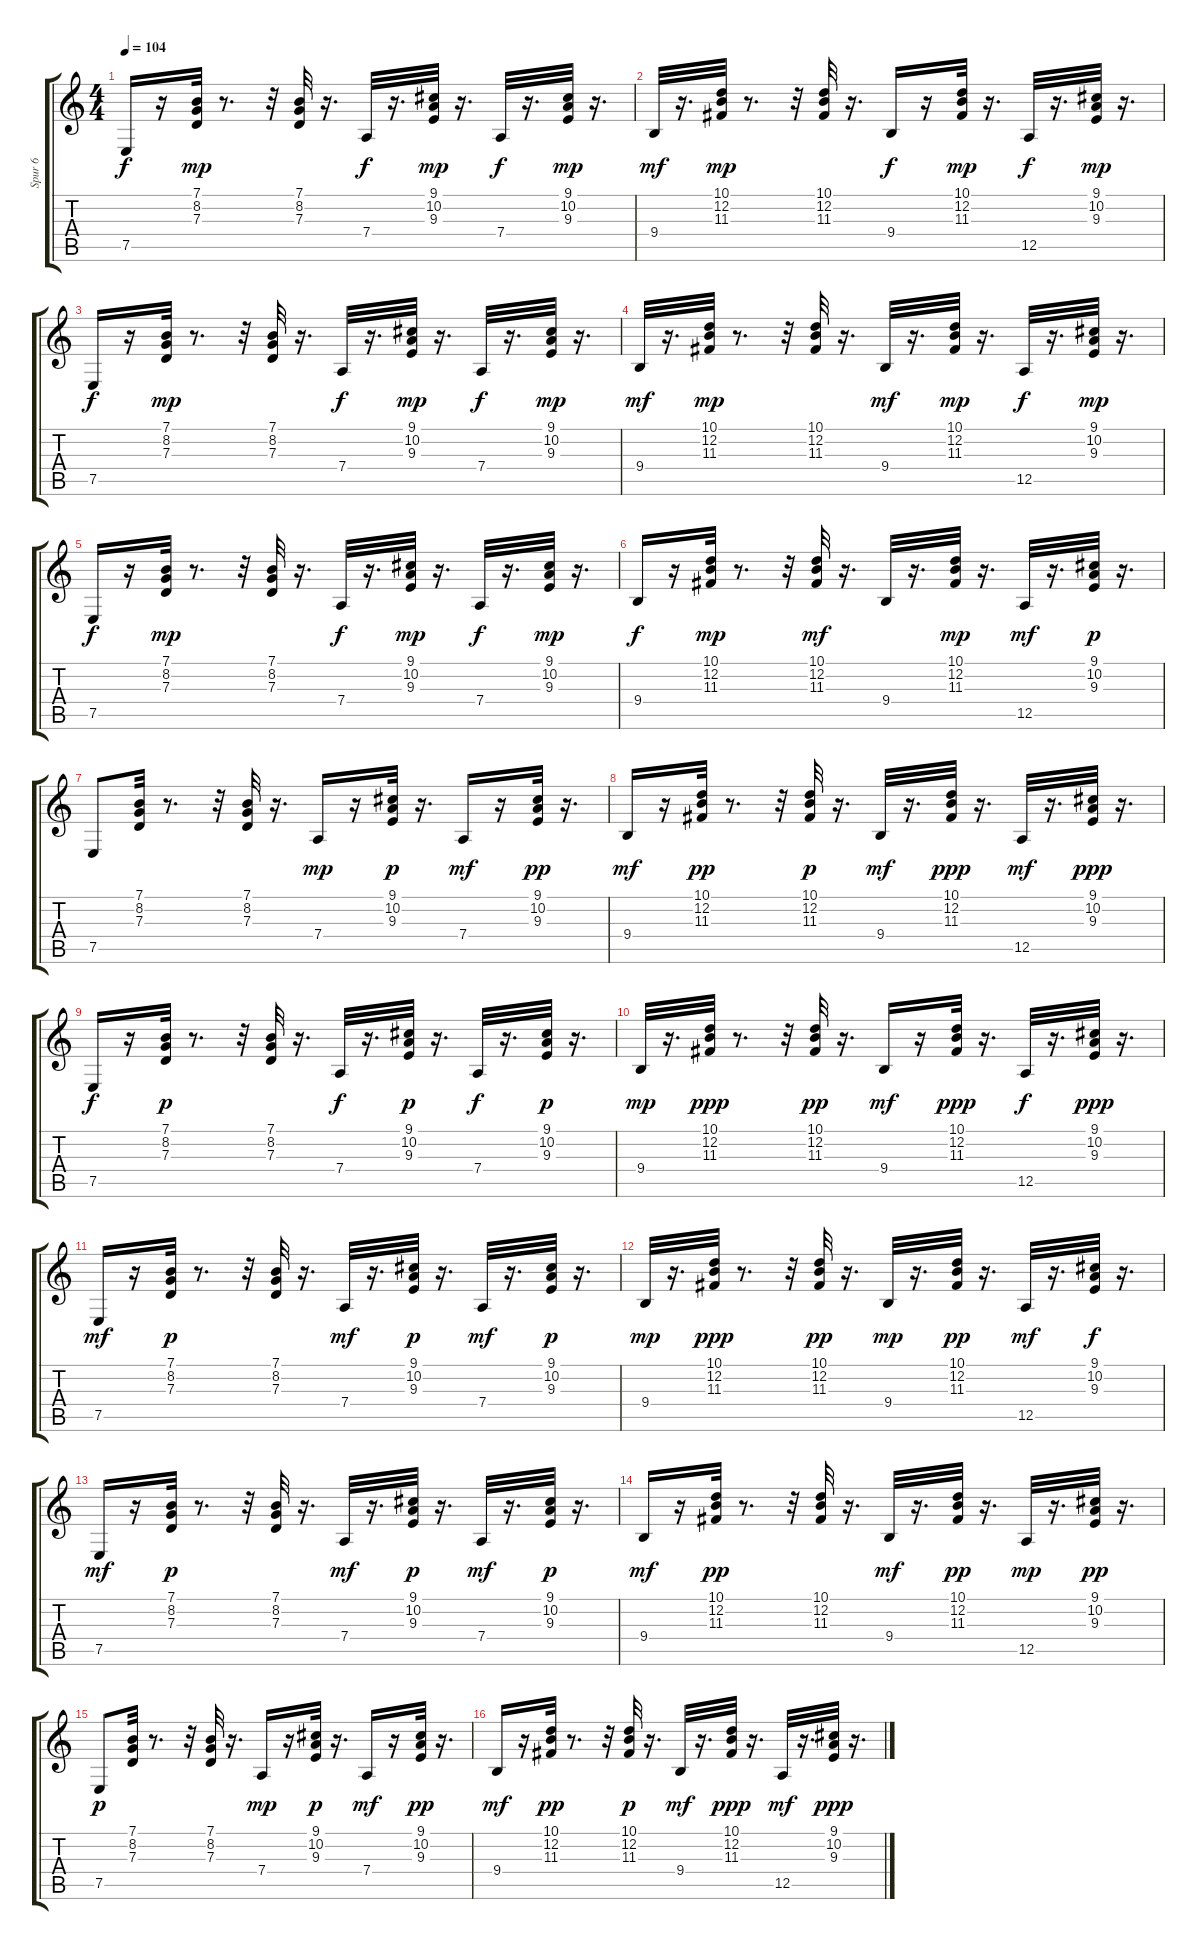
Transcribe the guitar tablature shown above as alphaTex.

\track ("Spur 6" "Spur 6") {instrument pizzicatostrings}
\staff {score tabs}
\tuning (E4 B3 G3 D3 A2 E2) {hide}
\ts (4 4)
\tempo 104
\clef g2
\ks c
7.5.16{dy f} r.16 (7.1 8.2 7.3).32{dy mp} r.8{d} r.32 (7.1 8.2 7.3).32 r.16{d} 7.4.32{dy f} r.16{d} (9.1 10.2 9.3).32{dy mp} r.16{d} 7.4.32{dy f} r.16{d} (9.1 10.2 9.3).32{dy mp} r.16{d} |
9.4.32{dy mf} r.16{d} (10.1 12.2 11.3).32{dy mp} r.8{d} r.32 (10.1 12.2 11.3).32 r.16{d} 9.4.16{dy f} r.16 (10.1 12.2 11.3).32{dy mp} r.16{d} 12.5.32{dy f} r.16{d} (9.1 10.2 9.3).32{dy mp} r.16{d} |
7.5.16{dy f} r.16 (7.1 8.2 7.3).32{dy mp} r.8{d} r.32 (7.1 8.2 7.3).32 r.16{d} 7.4.32{dy f} r.16{d} (9.1 10.2 9.3).32{dy mp} r.16{d} 7.4.32{dy f} r.16{d} (9.1 10.2 9.3).32{dy mp} r.16{d} |
9.4.32{dy mf} r.16{d} (10.1 12.2 11.3).32{dy mp} r.8{d} r.32 (10.1 12.2 11.3).32 r.16{d} 9.4.32{dy mf} r.16{d} (10.1 12.2 11.3).32{dy mp} r.16{d} 12.5.32{dy f} r.16{d} (9.1 10.2 9.3).32{dy mp} r.16{d} |
7.5.16{dy f} r.16 (7.1 8.2 7.3).32{dy mp} r.8{d} r.32 (7.1 8.2 7.3).32 r.16{d} 7.4.32{dy f} r.16{d} (9.1 10.2 9.3).32{dy mp} r.16{d} 7.4.32{dy f} r.16{d} (9.1 10.2 9.3).32{dy mp} r.16{d} |
9.4.16{dy f} r.16 (10.1 12.2 11.3).32{dy mp} r.8{d} r.32 (10.1 12.2 11.3).32{dy mf} r.16{d} 9.4.32 r.16{d} (10.1 12.2 11.3).32{dy mp} r.16{d} 12.5.32{dy mf} r.16{d} (9.1 10.2 9.3).32{dy p} r.16{d} |
7.5.8 (7.1 8.2 7.3).32 r.8{d} r.32 (7.1 8.2 7.3).32 r.16{d} 7.4.16{dy mp} r.16 (9.1 10.2 9.3).32{dy p} r.16{d} 7.4.16{dy mf} r.16 (9.1 10.2 9.3).32{dy pp} r.16{d} |
9.4.16{dy mf} r.16 (10.1 12.2 11.3).32{dy pp} r.8{d} r.32 (10.1 12.2 11.3).32{dy p} r.16{d} 9.4.32{dy mf} r.16{d} (10.1 12.2 11.3).32{dy ppp} r.16{d} 12.5.32{dy mf} r.16{d} (9.1 10.2 9.3).32{dy ppp} r.16{d} |
7.5.16{dy f} r.16 (7.1 8.2 7.3).32{dy p} r.8{d} r.32 (7.1 8.2 7.3).32 r.16{d} 7.4.32{dy f} r.16{d} (9.1 10.2 9.3).32{dy p} r.16{d} 7.4.32{dy f} r.16{d} (9.1 10.2 9.3).32{dy p} r.16{d} |
9.4.32{dy mp} r.16{d} (10.1 12.2 11.3).32{dy ppp} r.8{d} r.32 (10.1 12.2 11.3).32{dy pp} r.16{d} 9.4.16{dy mf} r.16 (10.1 12.2 11.3).32{dy ppp} r.16{d} 12.5.32{dy f} r.16{d} (9.1 10.2 9.3).32{dy ppp} r.16{d} |
7.5.16{dy mf} r.16 (7.1 8.2 7.3).32{dy p} r.8{d} r.32 (7.1 8.2 7.3).32 r.16{d} 7.4.32{dy mf} r.16{d} (9.1 10.2 9.3).32{dy p} r.16{d} 7.4.32{dy mf} r.16{d} (9.1 10.2 9.3).32{dy p} r.16{d} |
9.4.32{dy mp} r.16{d} (10.1 12.2 11.3).32{dy ppp} r.8{d} r.32 (10.1 12.2 11.3).32{dy pp} r.16{d} 9.4.32{dy mp} r.16{d} (10.1 12.2 11.3).32{dy pp} r.16{d} 12.5.32{dy mf} r.16{d} (9.1 10.2 9.3).32{dy f} r.16{d} |
7.5.16{dy mf} r.16 (7.1 8.2 7.3).32{dy p} r.8{d} r.32 (7.1 8.2 7.3).32 r.16{d} 7.4.32{dy mf} r.16{d} (9.1 10.2 9.3).32{dy p} r.16{d} 7.4.32{dy mf} r.16{d} (9.1 10.2 9.3).32{dy p} r.16{d} |
9.4.16{dy mf} r.16 (10.1 12.2 11.3).32{dy pp} r.8{d} r.32 (10.1 12.2 11.3).32 r.16{d} 9.4.32{dy mf} r.16{d} (10.1 12.2 11.3).32{dy pp} r.16{d} 12.5.32{dy mp} r.16{d} (9.1 10.2 9.3).32{dy pp} r.16{d} |
7.5.8{dy p} (7.1 8.2 7.3).32 r.8{d} r.32 (7.1 8.2 7.3).32 r.16{d} 7.4.16{dy mp} r.16 (9.1 10.2 9.3).32{dy p} r.16{d} 7.4.16{dy mf} r.16 (9.1 10.2 9.3).32{dy pp} r.16{d} |
9.4.16{dy mf} r.16 (10.1 12.2 11.3).32{dy pp} r.8{d} r.32 (10.1 12.2 11.3).32{dy p} r.16{d} 9.4.32{dy mf} r.16{d} (10.1 12.2 11.3).32{dy ppp} r.16{d} 12.5.32{dy mf} r.16{d} (9.1 10.2 9.3).32{dy ppp} r.16{d}
